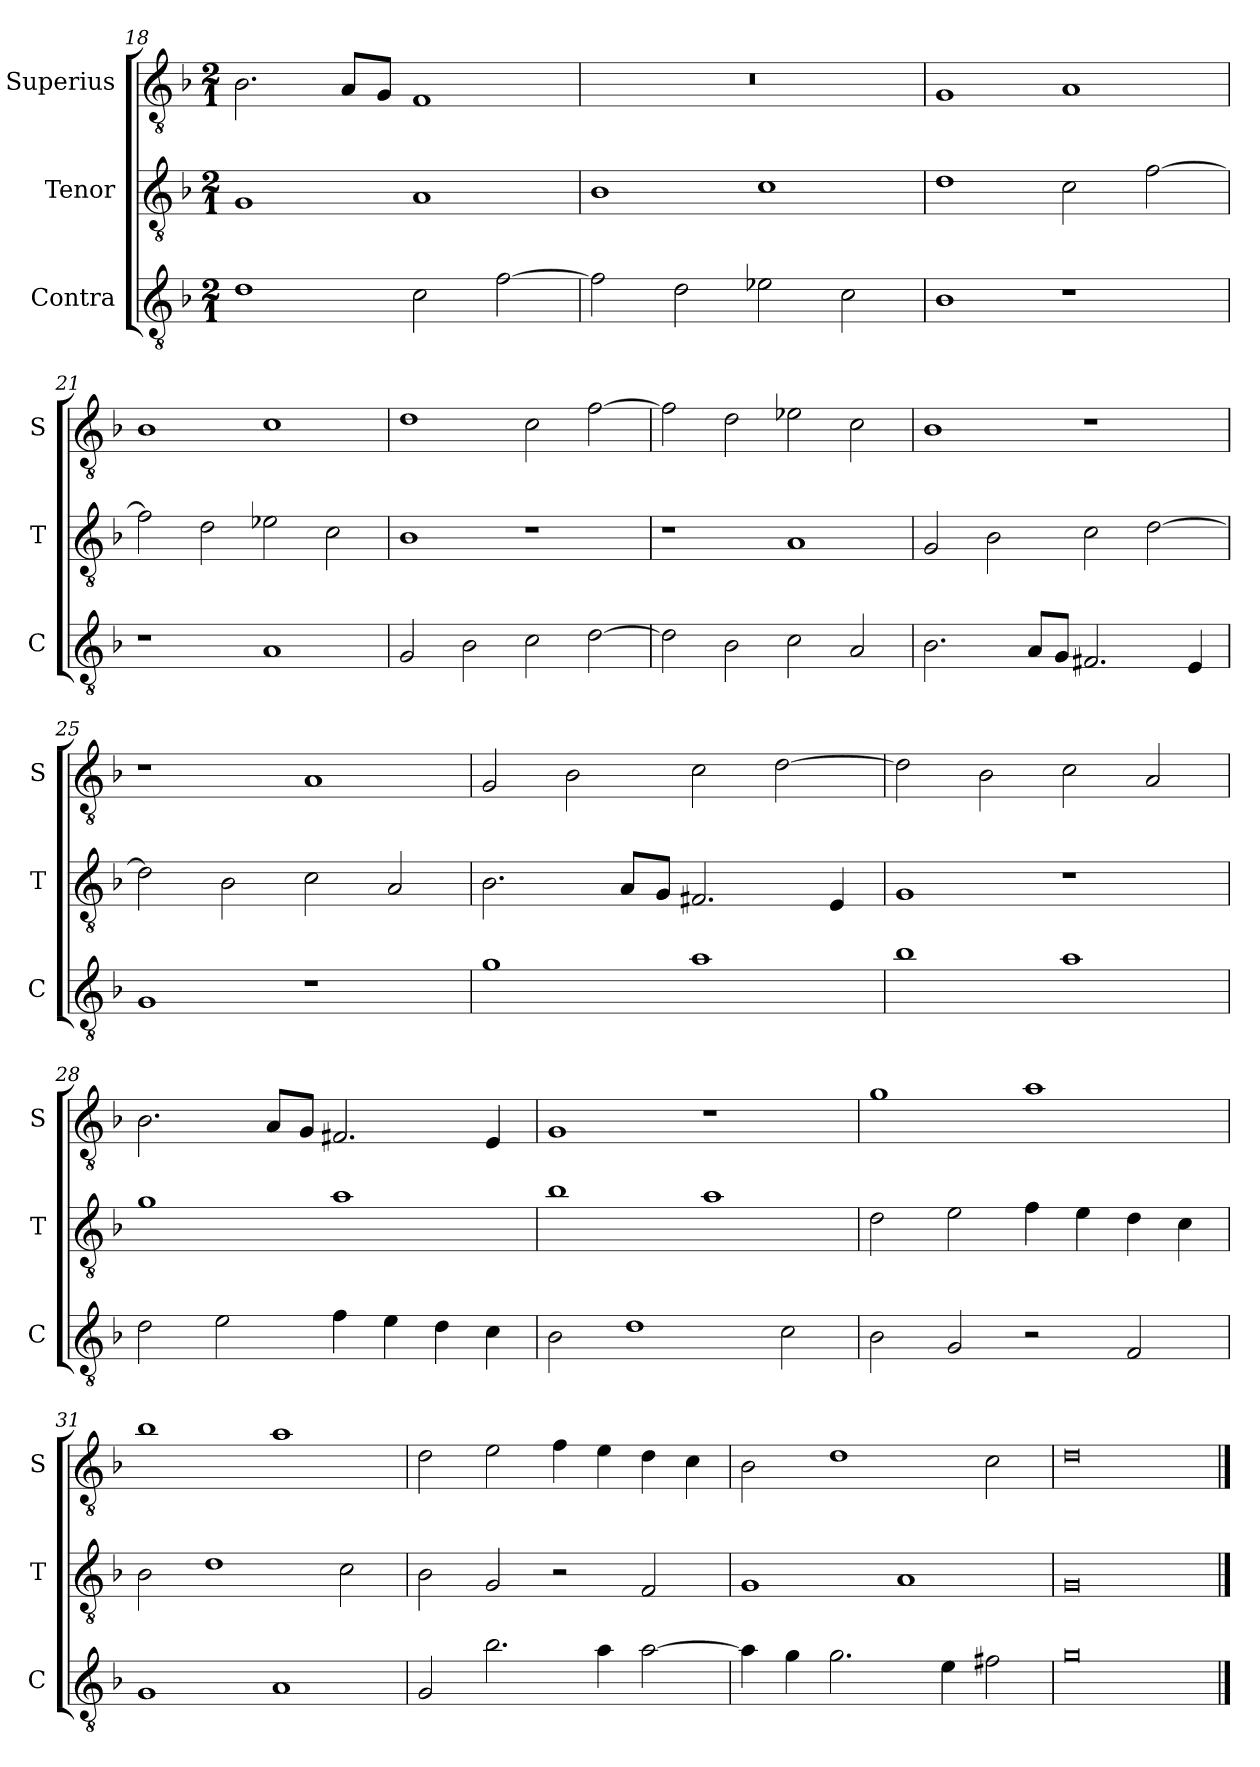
**kern	**kern	**kern
*part3	*part2	*part1
*staff3	*staff2	*staff1
*I"Contra	*I"Tenor	*I"Superius
*I'C	*I'T	*I'S
*clefGv2	*clefGv2	*clefGv2
*k[b-]	*k[b-]	*k[b-]
*M2/1	*M2/1	*M2/1
=18	=18	=18
1d	1G	2.B-
.	.	8AL
.	.	8GJ
2c	1A	1F
[2f	.	.
=19	=19	=19
2f]	1B-	0r
2d	.	.
2e-X	1c	.
2c	.	.
=20	=20	=20
1B-	1d	1G
1r	2c	1A
.	[2f	.
=21	=21	=21
1r	2f]	1B-
.	2d	.
1A	2e-X	1c
.	2c	.
=22	=22	=22
2G	1B-	1d
2B-	.	.
2c	1r	2c
[2d	.	[2f
=23	=23	=23
2d]	1r	2f]
2B-	.	2d
2c	1A	2e-X
2A	.	2c
=24	=24	=24
2.B-	2G	1B-
.	2B-	.
8AL	.	.
8GJ	.	.
2.F#X	2c	1r
.	[2d	.
4E	.	.
=25	=25	=25
1G	2d]	1r
.	2B-	.
1r	2c	1A
.	2A	.
=26	=26	=26
1g	2.B-	2G
.	.	2B-
.	8AL	.
.	8GJ	.
1a	2.F#X	2c
.	.	[2d
.	4E	.
=27	=27	=27
1b-	1G	2d]
.	.	2B-
1a	1r	2c
.	.	2A
=28	=28	=28
2d	1g	2.B-
2e	.	.
.	.	8AL
.	.	8GJ
4f	1a	2.F#X
4e	.	.
4d	.	.
4c	.	4E
=29	=29	=29
2B-	1b-	1G
1d	.	.
.	1a	1r
2c	.	.
=30	=30	=30
2B-	2d	1g
2G	2e	.
2r	4f	1a
.	4e	.
2F	4d	.
.	4c	.
=31	=31	=31
1G	2B-	1b-
.	1d	.
1A	.	1a
.	2c	.
=32	=32	=32
2G	2B-	2d
2.b-	2G	2e
.	2r	4f
4a	.	4e
[2a	2F	4d
.	.	4c
=33	=33	=33
4a]	1G	2B-
4g	.	.
2.g	.	1d
.	1A	.
4e	.	.
2f#X	.	2c
=34	=34	=34
0g	0G	0d
==	==	==
*-	*-	*-
